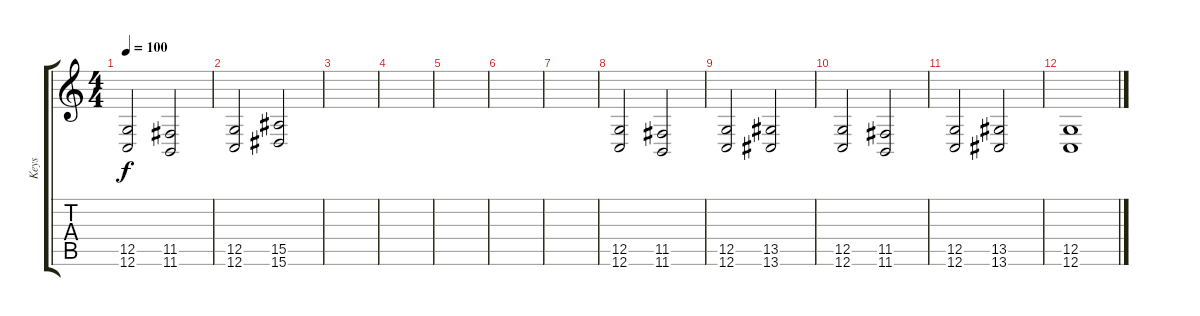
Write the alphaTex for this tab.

\track ("Keys" "Keys") {instrument choiraahs}
\staff {score tabs}
\tuning (D4 A3 F3 C3 G2 C2) {hide}
\ts (4 4)
\tempo 100
\clef g2
\ks c
(12.5 12.6).2{dy f} (11.5 11.6).2 |
(12.5 12.6).2 (15.5 15.6).2 |
|
|
|
|
|
(12.5 12.6).2 (11.5 11.6).2 |
(12.5 12.6).2 (13.5 13.6).2 |
(12.5 12.6).2 (11.5 11.6).2 |
(12.5 12.6).2 (13.5 13.6).2 |
(12.5 12.6).1
